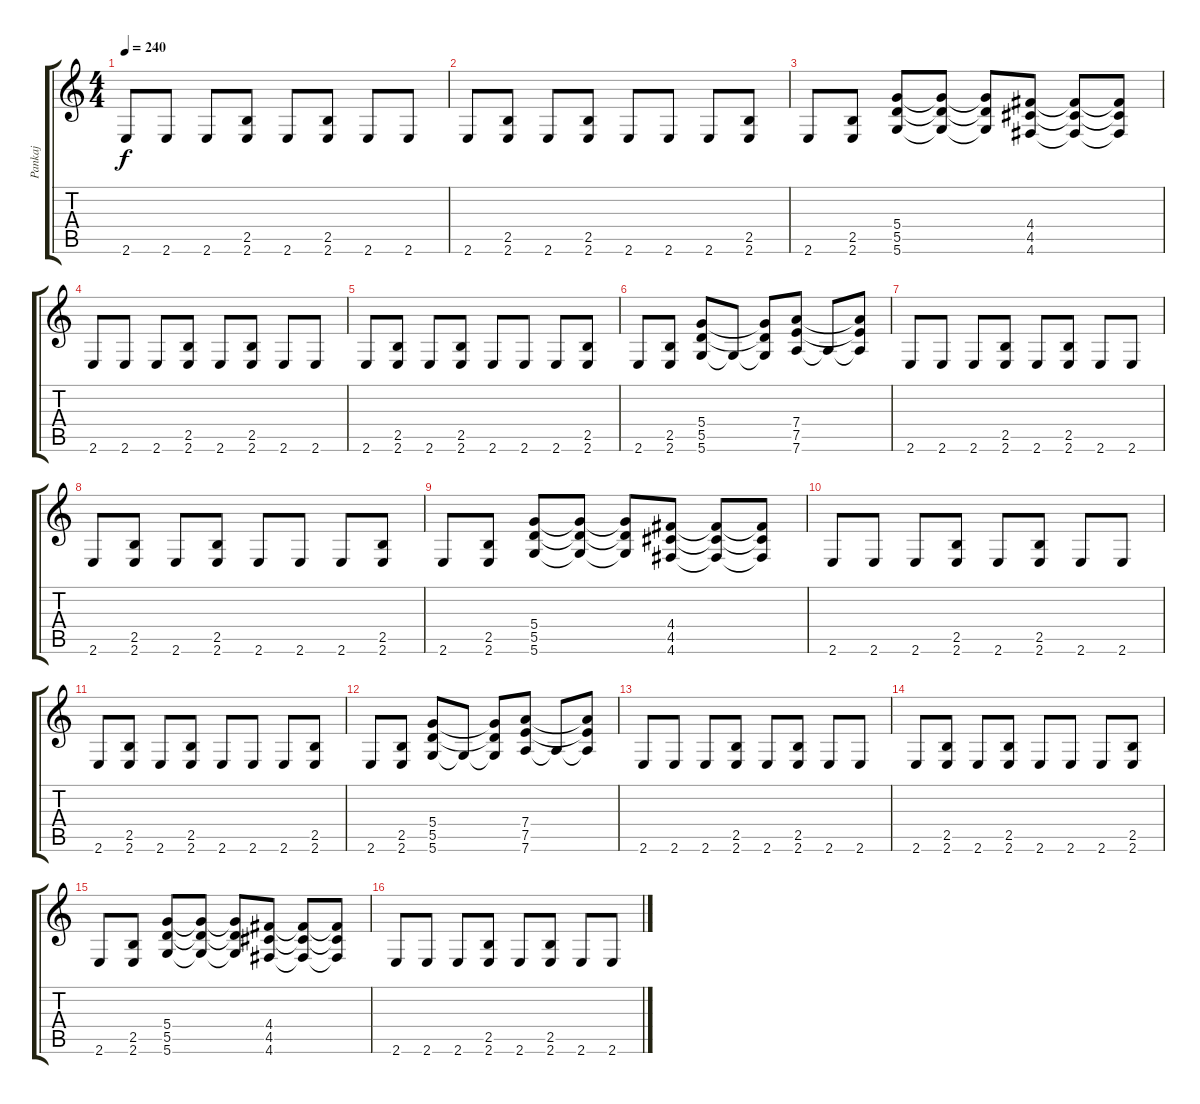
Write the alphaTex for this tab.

\track ("Pankaj" "Pankaj") {instrument distortionguitar}
\staff {score tabs}
\tuning (E4 B3 G3 D3 A2 D2) {hide}
\ts (4 4)
\tempo 240
\clef g2
\ks c
2.6.8{dy f} 2.6.8 2.6.8 (2.5 2.6).8 2.6.8 (2.5 2.6).8 2.6.8 2.6.8 |
2.6.8 (2.5 2.6).8 2.6.8 (2.5 2.6).8 2.6.8 2.6.8 2.6.8 (2.5 2.6).8 |
2.6.8 (2.5 2.6).8 (5.4 5.5 5.6).8 (5.4{t} 5.5{t} 5.6{t}).8 (5.4{t} 5.5{t} 5.6{t}).8 (4.4 4.5 4.6).8 (4.4{t} 4.5{t} 4.6{t}).8 (4.4{t} 4.5{t} 4.6{t}).8 |
2.6.8 2.6.8 2.6.8 (2.5 2.6).8 2.6.8 (2.5 2.6).8 2.6.8 2.6.8 |
2.6.8 (2.5 2.6).8 2.6.8 (2.5 2.6).8 2.6.8 2.6.8 2.6.8 (2.5 2.6).8 |
2.6.8 (2.5 2.6).8 (5.4 5.5 5.6).8 5.6{t}.8 (5.4{t} 5.5{t} 5.6{t}).8 (7.4 7.5 7.6).8 7.6{t}.8 (7.4{t} 7.5{t} 7.6{t}).8 |
2.6.8 2.6.8 2.6.8 (2.5 2.6).8 2.6.8 (2.5 2.6).8 2.6.8 2.6.8 |
2.6.8 (2.5 2.6).8 2.6.8 (2.5 2.6).8 2.6.8 2.6.8 2.6.8 (2.5 2.6).8 |
2.6.8 (2.5 2.6).8 (5.4 5.5 5.6).8 (5.4{t} 5.5{t} 5.6{t}).8 (5.4{t} 5.5{t} 5.6{t}).8 (4.4 4.5 4.6).8 (4.4{t} 4.5{t} 4.6{t}).8 (4.4{t} 4.5{t} 4.6{t}).8 |
2.6.8 2.6.8 2.6.8 (2.5 2.6).8 2.6.8 (2.5 2.6).8 2.6.8 2.6.8 |
2.6.8 (2.5 2.6).8 2.6.8 (2.5 2.6).8 2.6.8 2.6.8 2.6.8 (2.5 2.6).8 |
2.6.8 (2.5 2.6).8 (5.4 5.5 5.6).8 5.6{t}.8 (5.4{t} 5.5{t} 5.6{t}).8 (7.4 7.5 7.6).8 7.6{t}.8 (7.4{t} 7.5{t} 7.6{t}).8 |
2.6.8 2.6.8 2.6.8 (2.5 2.6).8 2.6.8 (2.5 2.6).8 2.6.8 2.6.8 |
2.6.8 (2.5 2.6).8 2.6.8 (2.5 2.6).8 2.6.8 2.6.8 2.6.8 (2.5 2.6).8 |
2.6.8 (2.5 2.6).8 (5.4 5.5 5.6).8 (5.4{t} 5.5{t} 5.6{t}).8 (5.4{t} 5.5{t} 5.6{t}).8 (4.4 4.5 4.6).8 (4.4{t} 4.5{t} 4.6{t}).8 (4.4{t} 4.5{t} 4.6{t}).8 |
2.6.8 2.6.8 2.6.8 (2.5 2.6).8 2.6.8 (2.5 2.6).8 2.6.8 2.6.8
